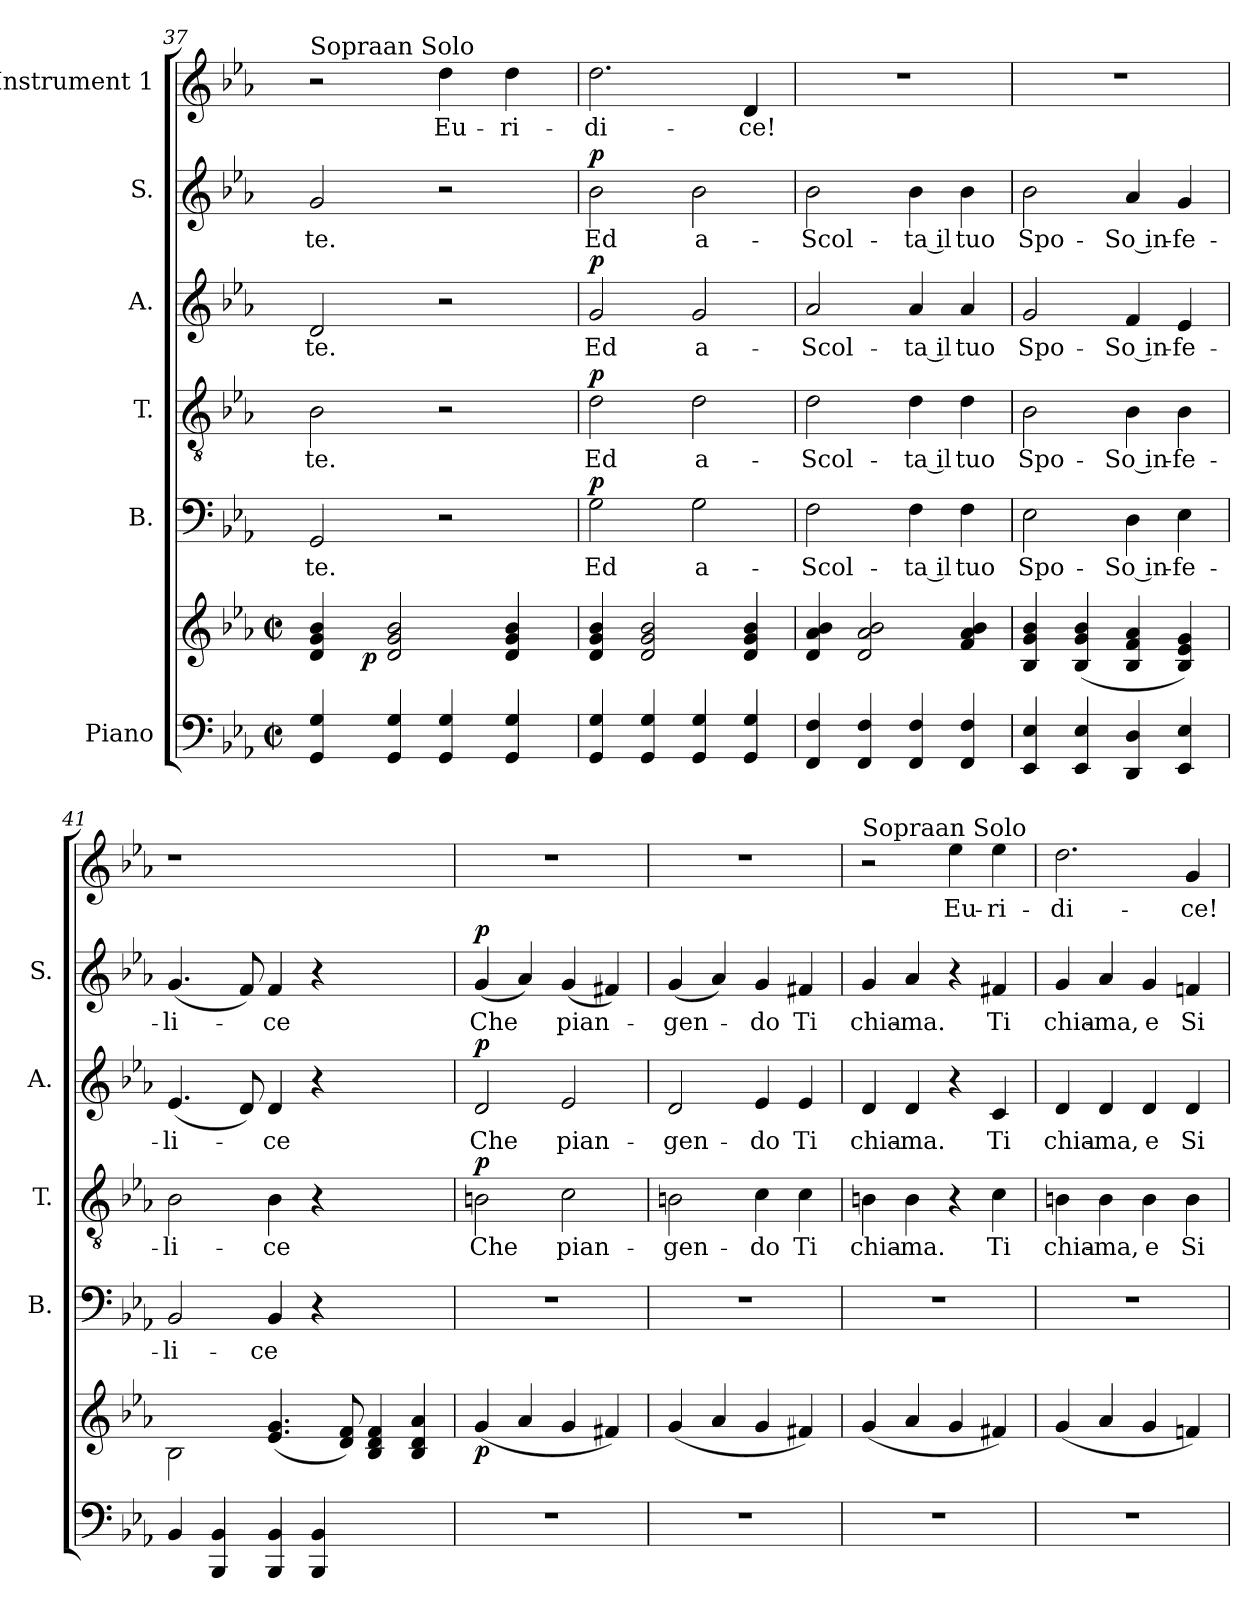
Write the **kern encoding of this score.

**kern	**kern	**dynam	**kern	**text	**dynam	**kern	**text	**dynam	**kern	**text	**dynam	**kern	**text	**dynam	**kern	**text
*part6	*part6	*part6	*part5	*part5	*part5	*part4	*part4	*part4	*part3	*part3	*part3	*part2	*part2	*part2	*part1	*part1
*staff7	*staff6	*staff6/7	*staff5	*staff5	*staff5	*staff4	*staff4	*staff4	*staff3	*staff3	*staff3	*staff2	*staff2	*staff2	*staff1	*staff1
*I"Piano	*	*	*I"B.	*	*	*I"T.	*	*	*I"A.	*	*	*I"S.	*	*	*I"Instrument 1	*
*	*	*	*I'B.	*	*	*I'T.	*	*	*I'A.	*	*	*I'S.	*	*	*	*
*clefF4	*clefG2	*	*clefF4	*	*	*clefGv2	*	*	*clefG2	*	*	*clefG2	*	*	*clefG2	*
*k[b-e-a-]	*k[b-e-a-]	*	*k[b-e-a-]	*	*	*k[b-e-a-]	*	*	*k[b-e-a-]	*	*	*k[b-e-a-]	*	*	*k[b-e-a-]	*
*E-:	*E-:	*	*E-:	*	*	*E-:	*	*	*E-:	*	*	*E-:	*	*	*E-:	*
*M2/2	*M2/2	*	*	*	*	*	*	*	*	*	*	*	*	*	*	*
*met(c|)	*met(c|)	*	*	*	*	*	*	*	*	*	*	*	*	*	*	*
=37	=37	=37	=37	=37	=37	=37	=37	=37	=37	=37	=37	=37	=37	=37	=37	=37
!	!	!	!	!	!	!	!	!	!	!	!	!	!	!	!LO:TX:a:t=Sopraan Solo	!
!	!	!	!	!LO:LY:b:cj	!	!	!LO:LY:b:cj	!	!	!LO:LY:b:cj	!	!	!LO:LY:b:cj	!	!	!
*	*^	*	*	*	*	*	*	*	*	*	*	*	*	*	*	*
4GG/ 4G/	4b-/ 4g/ 4d/	8ryy	.	2GG/	te.	.	2B-\	te.	.	2d/	te.	.	2g/	te.	.	2r	.
.	.	32.ryy	.	.	.	.	.	.	.	.	.	.	.	.	.	.	.
!	!	!	!LO:DY:b	!	!	!	!	!	!	!	!	!	!	!	!	!	!
.	.	2ryy	p	.	.	.	.	.	.	.	.	.	.	.	.	.	.
4G/ 4GG/	2g/ 2b-/ 2d/	.	.	.	.	.	.	.	.	.	.	.	.	.	.	.	.
!	!	!	!	!	!	!	!	!	!	!	!	!	!	!	!	!	!LO:LY:b:cj
4G/ 4GG/	.	.	.	2r	.	.	2r	.	.	2r	.	.	2r	.	.	4dd\	Eu-
.	.	4ryy	.	.	.	.	.	.	.	.	.	.	.	.	.	.	.
!	!	!	!	!	!	!	!	!	!	!	!	!	!	!	!	!	!LO:LY:b:rj
4G/ 4GG/	4b-/ 4g/ 4d/	.	.	.	.	.	.	.	.	.	.	.	.	.	.	4dd\	-ri-
.	.	16ryy	.	.	.	.	.	.	.	.	.	.	.	.	.	.	.
.	.	64ryy	.	.	.	.	.	.	.	.	.	.	.	.	.	.	.
=38	=38	=38	=38	=38	=38	=38	=38	=38	=38	=38	=38	=38	=38	=38	=38	=38	=38
!	!	!	!	!	!LO:LY:b:cj	!LO:DY:a	!	!LO:LY:b:cj	!LO:DY:a	!	!LO:LY:b:cj	!LO:DY:a	!	!LO:LY:b:cj	!LO:DY:a	!	!LO:LY:b:cj
*	*v	*v	*	*	*	*	*	*	*	*	*	*	*	*	*	*	*
4GG/ 4G/	4b-/ 4g/ 4d/	.	2G\	Ed	p	2d\	Ed	p	2g/	Ed	p	2b-\	Ed	p	2.dd\	-di-
4GG/ 4G/	2d/ 2b-/ 2g/	.	.	.	.	.	.	.	.	.	.	.	.	.	.	.
!	!	!	!	!LO:LY:b:cj	!	!	!LO:LY:b:cj	!	!	!LO:LY:b:cj	!	!	!LO:LY:b:cj	!	!	!
4G/ 4GG/	.	.	2G\	a-	.	2d\	a-	.	2g/	a-	.	2b-\	a-	.	.	.
!	!	!	!	!	!	!	!	!	!	!	!	!	!	!	!	!LO:LY:b:cj
4G/ 4GG/	4b-/ 4g/ 4d/	.	.	.	.	.	.	.	.	.	.	.	.	.	4d/	-ce!
!!LO:PB:g=z
=39	=39	=39	=39	=39	=39	=39	=39	=39	=39	=39	=39	=39	=39	=39	=39	=39
!	!	!	!	!LO:LY:b:cj	!	!	!LO:LY:b:cj	!	!	!LO:LY:b:cj	!	!	!LO:LY:b:cj	!	!	!
4F/ 4FF/	4d/ 4a-/ 4b-/	.	2F\	-Scol-	.	2d\	-Scol-	.	2a-/	-Scol-	.	2b-\	-Scol-	.	1r	.
4FF/ 4F/	2d/ 2a-/ 2b-/	.	.	.	.	.	.	.	.	.	.	.	.	.	.	.
!	!	!	!	!LO:LY:b:rj	!	!	!LO:LY:b:rj	!	!	!LO:LY:b:rj	!	!	!LO:LY:b:rj	!	!	!
4F/ 4FF/	.	.	4F\	-ta il	.	4d\	-ta il	.	4a-/	-ta il	.	4b-\	-ta il	.	.	.
!	!	!	!	!LO:LY:b:cj	!	!	!LO:LY:b:cj	!	!	!LO:LY:b:cj	!	!	!LO:LY:b:cj	!	!	!
4FF/ 4F/	4a-/ 4f/ 4b-/	.	4F\	tuo	.	4d\	tuo	.	4a-/	tuo	.	4b-\	tuo	.	.	.
=40	=40	=40	=40	=40	=40	=40	=40	=40	=40	=40	=40	=40	=40	=40	=40	=40
!	!	!	!	!LO:LY:b:cj	!	!	!LO:LY:b:cj	!	!	!LO:LY:b:cj	!	!	!LO:LY:b:cj	!	!	!
4EE-/ 4E-/	4b-/ 4g/ 4B-/	.	2E-\	Spo-	.	2B-\	Spo-	.	2g/	Spo-	.	2b-\	Spo-	.	1r	.
4E-/ 4EE-/	(<4b-/ 4g/ 4B-/	.	.	.	.	.	.	.	.	.	.	.	.	.	.	.
!	!	!	!	!LO:LY:b:rj	!	!	!LO:LY:b:rj	!	!	!LO:LY:b:rj	!	!	!LO:LY:b:rj	!	!	!
4DD/ 4D/	4B-/ 4a-/ 4f/	.	4D\	-So in-	.	4B-\	-So in-	.	4f/	-So in-	.	4a-/	-So in-	.	.	.
!	!	!	!	!LO:LY:b:rj	!	!	!LO:LY:b:rj	!	!	!LO:LY:b:rj	!	!	!LO:LY:b:rj	!	!	!
4E-/ 4EE-/	4e-/ 4g/ 4B-/)	.	4E-\	-fe-	.	4B-\	-fe-	.	4e-/	-fe-	.	4g/	-fe-	.	.	.
=41	=41	=41	=41	=41	=41	=41	=41	=41	=41	=41	=41	=41	=41	=41	=41	=41
!	!	!	!	!LO:LY:b:cj	!	!	!LO:LY:b:cj	!	!	!LO:LY:b:cj	!	!	!LO:LY:b:cj	!	!	!
4BB-/	2B-\	.	2BB-/	-li-	.	2B-\	-li-	.	(<4.e-/	-li-	.	(<4.g/	-li-	.	1r	.
4BBB-/ 4BB-/	.	.	.	.	.	.	.	.	.	.	.	.	.	.	.	.
.	.	.	.	.	.	.	.	.	8d/)	.	.	8f/)	.	.	.	.
!	!	!	!	!LO:LY:b:cj	!	!	!LO:LY:b:cj	!	!	!LO:LY:b:cj	!	!	!LO:LY:b:cj	!	!	!
4BB-/ 4BBB-/	(>4.e-/ 4.g/	.	4BB-/	-ce	.	4B-\	-ce	.	4d/	-ce	.	4f/	-ce	.	.	.
4BB-/ 4BBB-/	.	.	4r	.	.	4r	.	.	4r	.	.	4r	.	.	.	.
.	8d/ 8f/)	.	.	.	.	.	.	.	.	.	.	.	.	.	.	.
2ryy	4B-/ 4d/ 4f/	.	2ryy	.	.	2ryy	.	.	2ryy	.	.	2ryy	.	.	2ryy	.
.	4d/ 4a-/ 4B-/	.	.	.	.	.	.	.	.	.	.	.	.	.	.	.
=42	=42	=42	=42	=42	=42	=42	=42	=42	=42	=42	=42	=42	=42	=42	=42	=42
!	!	!LO:DY:b	!	!	!	!	!LO:LY:b:cj	!LO:DY:a	!	!LO:LY:b:cj	!LO:DY:a	!	!LO:LY:b	!LO:DY:a	!	!
1r	(<4g/	p	1r	.	.	2Bn\	Che	p	2d/	Che	p	(<4g/	Che	p	1r	.
.	4a-/	.	.	.	.	.	.	.	.	.	.	4a-/)	.	.	.	.
!	!	!	!	!	!	!	!LO:LY:b:cj	!	!	!LO:LY:b:cj	!	!	!LO:LY:b	!	!	!
.	4g/	.	.	.	.	2c\	pian-	.	2e-/	pian-	.	(<4g/	pian-	.	.	.
.	4f#X/)	.	.	.	.	.	.	.	.	.	.	4f#X/)	.	.	.	.
=43	=43	=43	=43	=43	=43	=43	=43	=43	=43	=43	=43	=43	=43	=43	=43	=43
!	!	!	!	!	!	!	!LO:LY:b:cj	!	!	!LO:LY:b:cj	!	!	!LO:LY:b	!	!	!
1r	(<4g/	.	1r	.	.	2Bn\	-gen-	.	2d/	-gen-	.	(<4g/	-gen-	.	1r	.
.	4a-/	.	.	.	.	.	.	.	.	.	.	4a-/)	.	.	.	.
!	!	!	!	!	!	!	!LO:LY:b:cj	!	!	!LO:LY:b:cj	!	!	!LO:LY:b:cj	!	!	!
.	4g/	.	.	.	.	4c\	-do	.	4e-/	-do	.	4g/	-do	.	.	.
!	!	!	!	!	!	!	!LO:LY:b:cj	!	!	!LO:LY:b:cj	!	!	!LO:LY:b:cj	!	!	!
.	4f#X/)	.	.	.	.	4c\	Ti	.	4e-/	Ti	.	4f#X/	Ti	.	.	.
!!LO:LB:g=z
=44	=44	=44	=44	=44	=44	=44	=44	=44	=44	=44	=44	=44	=44	=44	=44	=44
!	!	!	!	!	!	!	!	!	!	!	!	!	!	!	!LO:TX:a:t=Sopraan Solo	!
!	!	!	!	!	!	!	!LO:LY:b	!	!	!LO:LY:b	!	!	!LO:LY:b	!	!	!
1r	(<4g/	.	1r	.	.	4Bn\	chia-	.	4d/	chia-	.	4g/	chia-	.	2r	.
!	!	!	!	!	!	!	!LO:LY:b:rj	!	!	!LO:LY:b:rj	!	!	!LO:LY:b:rj	!	!	!
.	4a-/	.	.	.	.	4B\	-ma.	.	4d/	-ma.	.	4a-/	-ma.	.	.	.
!	!	!	!	!	!	!	!	!	!	!	!	!	!	!	!	!LO:LY:b:cj
.	4g/	.	.	.	.	4r	.	.	4r	.	.	4r	.	.	4ee-\	Eu-
!	!	!	!	!	!	!	!LO:LY:b:cj	!	!	!LO:LY:b:cj	!	!	!LO:LY:b:cj	!	!	!LO:LY:b:rj
.	4f#X/)	.	.	.	.	4c\	Ti	.	4c/	Ti	.	4f#X/	Ti	.	4ee-\	-ri-
=45	=45	=45	=45	=45	=45	=45	=45	=45	=45	=45	=45	=45	=45	=45	=45	=45
!	!	!	!	!	!	!	!LO:LY:b	!	!	!LO:LY:b	!	!	!LO:LY:b	!	!	!LO:LY:b:cj
1r	(<4g/	.	1r	.	.	4Bn\	chia-	.	4d/	chia-	.	4g/	chia-	.	2.dd\	-di-
!	!	!	!	!	!	!	!LO:LY:b:rj	!	!	!LO:LY:b:rj	!	!	!LO:LY:b:rj	!	!	!
.	4a-/	.	.	.	.	4B\	-ma,	.	4d/	-ma,	.	4a-/	-ma,	.	.	.
!	!	!	!	!	!	!	!LO:LY:b:cj	!	!	!LO:LY:b:cj	!	!	!LO:LY:b:cj	!	!	!
.	4g/	.	.	.	.	4B\	e	.	4d/	e	.	4g/	e	.	.	.
!	!	!	!	!	!	!	!LO:LY:b:cj	!	!	!LO:LY:b:cj	!	!	!LO:LY:b:cj	!	!	!LO:LY:b:cj
.	4fn/)	.	.	.	.	4B\	Si	.	4d/	Si	.	4fn/	Si	.	4g/	-ce!
=	=	=	=	=	=	=	=	=	=	=	=	=	=	=	=	=
*-	*-	*-	*-	*-	*-	*-	*-	*-	*-	*-	*-	*-	*-	*-	*-	*-
